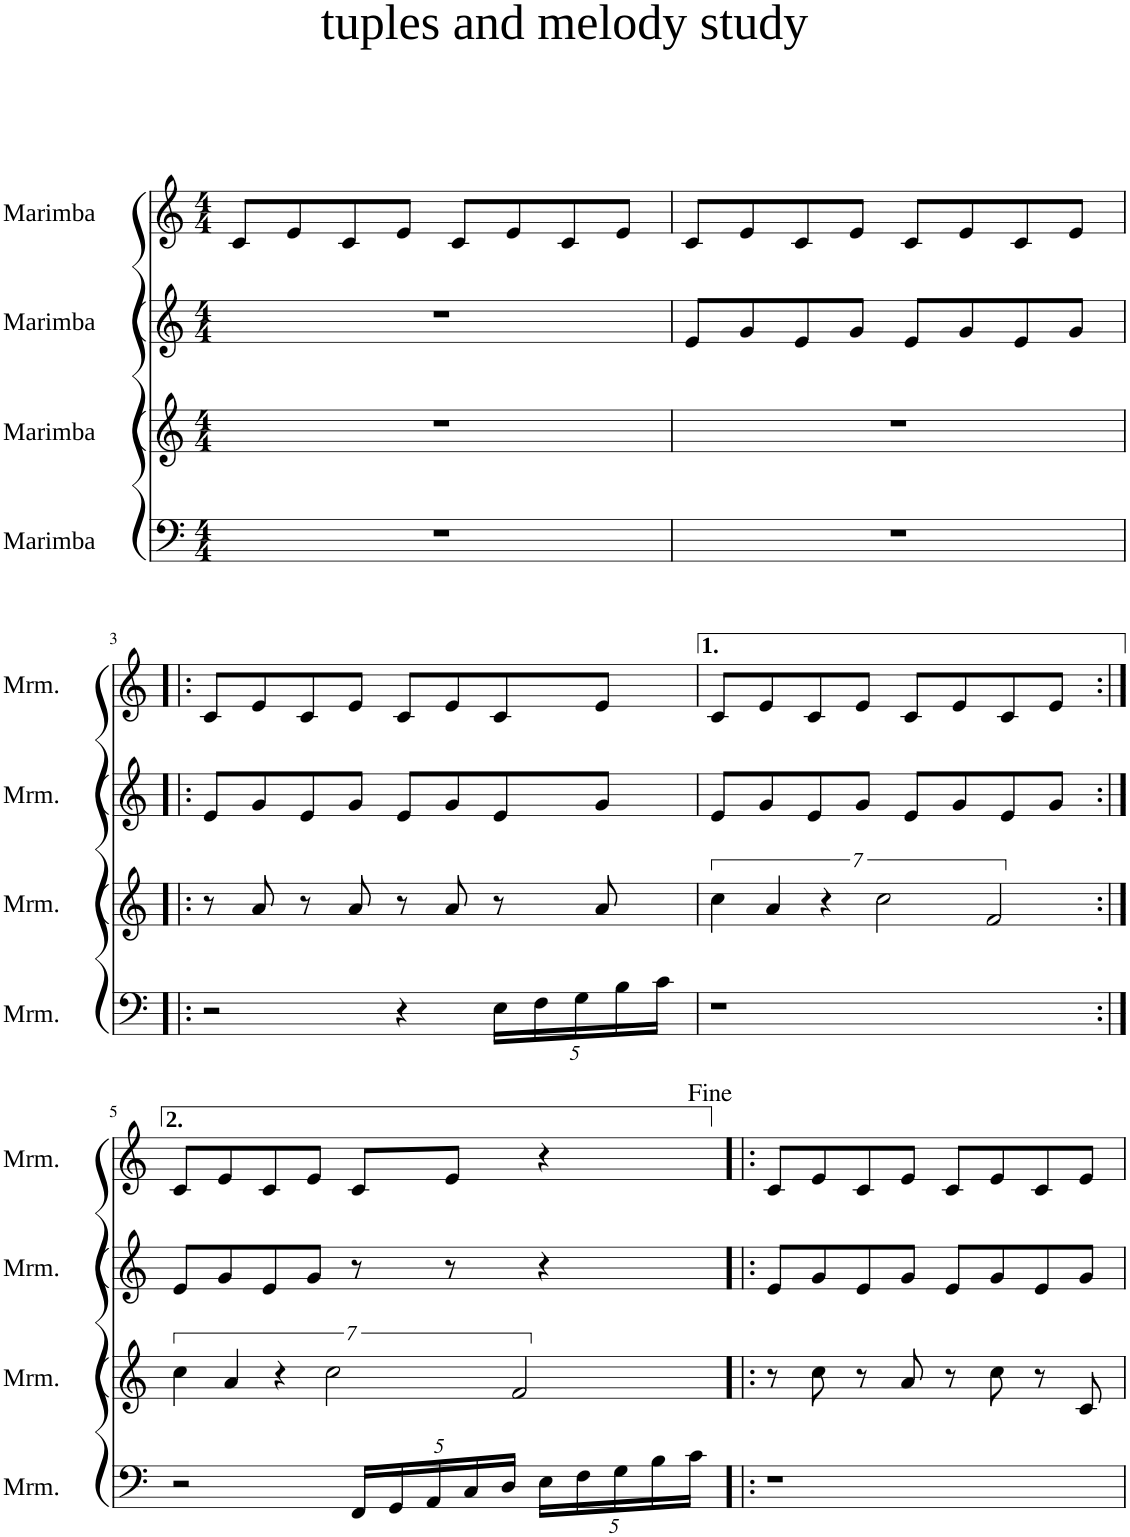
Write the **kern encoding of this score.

**kern	**kern	**kern	**kern
*part4	*part3	*part2	*part1
*staff4	*staff3	*staff2	*staff1
*I"Marimba	*I"Marimba	*I"Marimba	*I"Marimba
*I'Mrm.	*I'Mrm.	*I'Mrm.	*I'Mrm.
*clefF4	*clefG2	*clefG2	*clefG2
*k[]	*k[]	*k[]	*k[]
*M4/4	*M4/4	*M4/4	*M4/4
=1	=1	=1	=1
1r	1r	1r	8c/L
.	.	.	8e/
.	.	.	8c/
.	.	.	8e/J
.	.	.	8c/L
.	.	.	8e/
.	.	.	8c/
.	.	.	8e/J
=2	=2	=2	=2
1r	1r	8e/L	8c/L
.	.	8g/	8e/
.	.	8e/	8c/
.	.	8g/J	8e/J
.	.	8e/L	8c/L
.	.	8g/	8e/
.	.	8e/	8c/
.	.	8g/J	8e/J
!!LO:LB:g=z
=3!|:	=3!|:	=3!|:	=3!|:
2r	8r	8e/L	8c/L
.	8a/	8g/	8e/
.	8r	8e/	8c/
.	8a/	8g/J	8e/J
4r	8r	8e/L	8c/L
.	8a/	8g/	8e/
*Xbrackettup	*	*	*
20E\LL	8r	8e/	8c/
20F\	.	.	.
20G\	.	.	.
.	8a/	8g/J	8e/J
20B\	.	.	.
20c\JJ	.	.	.
=4	=4	=4	=4
1r	7cc\	8e/L	8c/L
.	.	8g/	8e/
.	7a/	.	.
.	.	8e/	8c/
.	7r	.	.
.	.	8g/J	8e/J
.	7%2cc\	.	.
.	.	8e/L	8c/L
.	.	8g/	8e/
.	7%2f/	.	.
.	.	8e/	8c/
.	.	8g/J	8e/J
!!LO:LB:g=z
=5:|!	=5:|!	=5:|!	=5:|!
2r	7cc\	8e/L	8c/L
.	.	8g/	8e/
.	7a/	.	.
.	.	8e/	8c/
.	7r	.	.
.	.	8g/J	8e/J
.	7%2cc\	.	.
20FF/LL	.	8r	8c/L
20GG/	.	.	.
20AA/	.	.	.
.	.	8r	8e/J
20C/	.	.	.
20D/JJ	.	.	.
.	7%2f/	.	.
20E\LL	.	4r	4r
20F\	.	.	.
20G\	.	.	.
20B\	.	.	.
20c\JJ	.	.	.
=6!|:	=6!|:	=6!|:	=6!|:
1r	8r	8e/L	8c/L
.	8cc\	8g/	8e/
.	8r	8e/	8c/
.	8a/	8g/J	8e/J
.	8r	8e/L	8c/L
.	8cc\	8g/	8e/
.	8r	8e/	8c/
.	8c/	8g/J	8e/J
=	=	=	=
*-	*-	*-	*-
